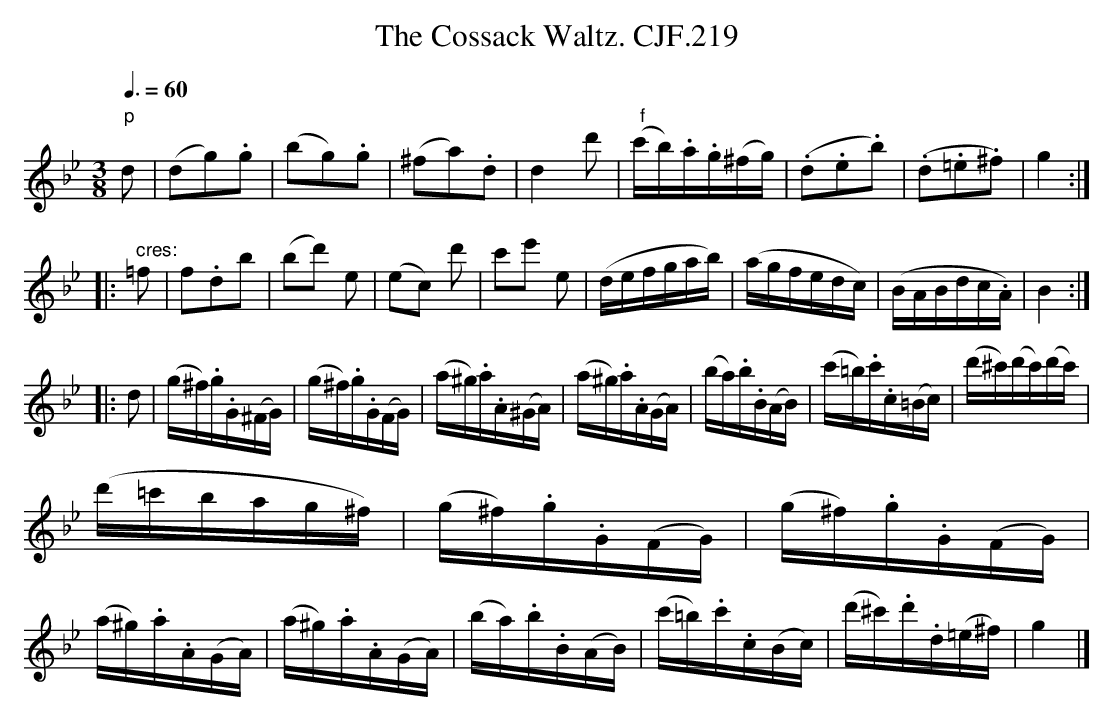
X:1
T:Cossack Waltz. CJF.219, The
M:3/8
L:1/16
Q:3/8=60
K:Bb
"p"d2|(d2g2).g2|(b2g2).g2|(^f2a2).d2|d4d'2|\
" f"(c'b).a.g(^fg)|(.d2.e2.b2)|(.d2.=e2.^f2)|g4:|
|:" cres:"=f2|f2.d2b2|(b2d'2) e2|(e2c2) d'2|\
c'2e'2 e2|(defgab)|(agfedc)|(BABdc.A)|B4:|
|:d2|(g^f).g.G(^FG)|(g^f).g.G(FG)|(a^g).a.A(^GA)|\
(a^g).a.A(GA)|(ba).b.B(AB)|\
(c'=b).c'.c(=Bc)|(d'^c')(d'c')(d'c')|
(d'=c'bag^f)|(g^f).g.G(FG)|\
(g^f).g.G(FG)|(a^g).a.A(GA)|\
(a^g).a.A(GA)|(ba).b.B(AB)|\
(c'=b).c'.c(Bc)|(d'^c').d'.d(=e^f)|g4|]
